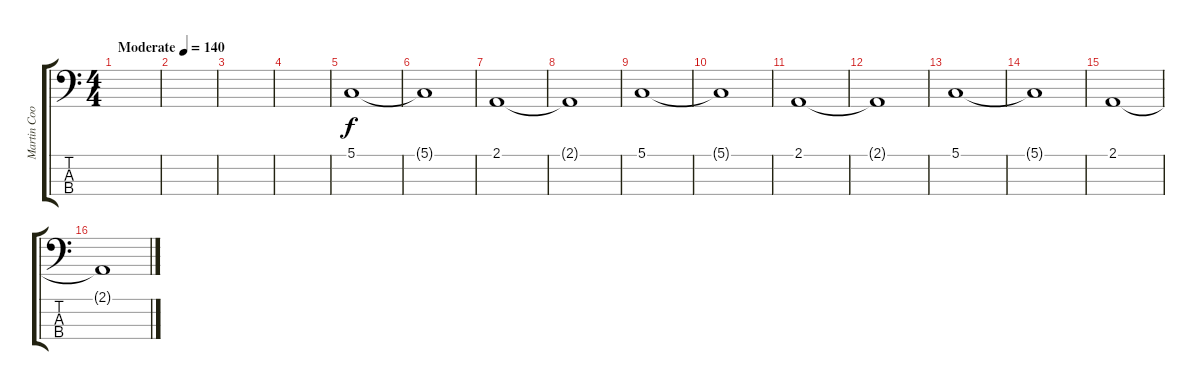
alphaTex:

\track ("Martin Cooper - Keyboard - low chords" "Martin Coo") {instrument synthstrings1}
\staff {score tabs}
\tuning (G2 D2 A1 E1) {hide}
\ts (4 4)
\tempo (140 "Moderate")
\clef f4
\ks c
|
|
|
|
5.1.1 |
5.1{t}.1 |
2.1.1 |
2.1{t}.1 |
5.1.1 |
5.1{t}.1 |
2.1.1 |
2.1{t}.1 |
5.1.1 |
5.1{t}.1 |
2.1.1 |
2.1{t}.1
